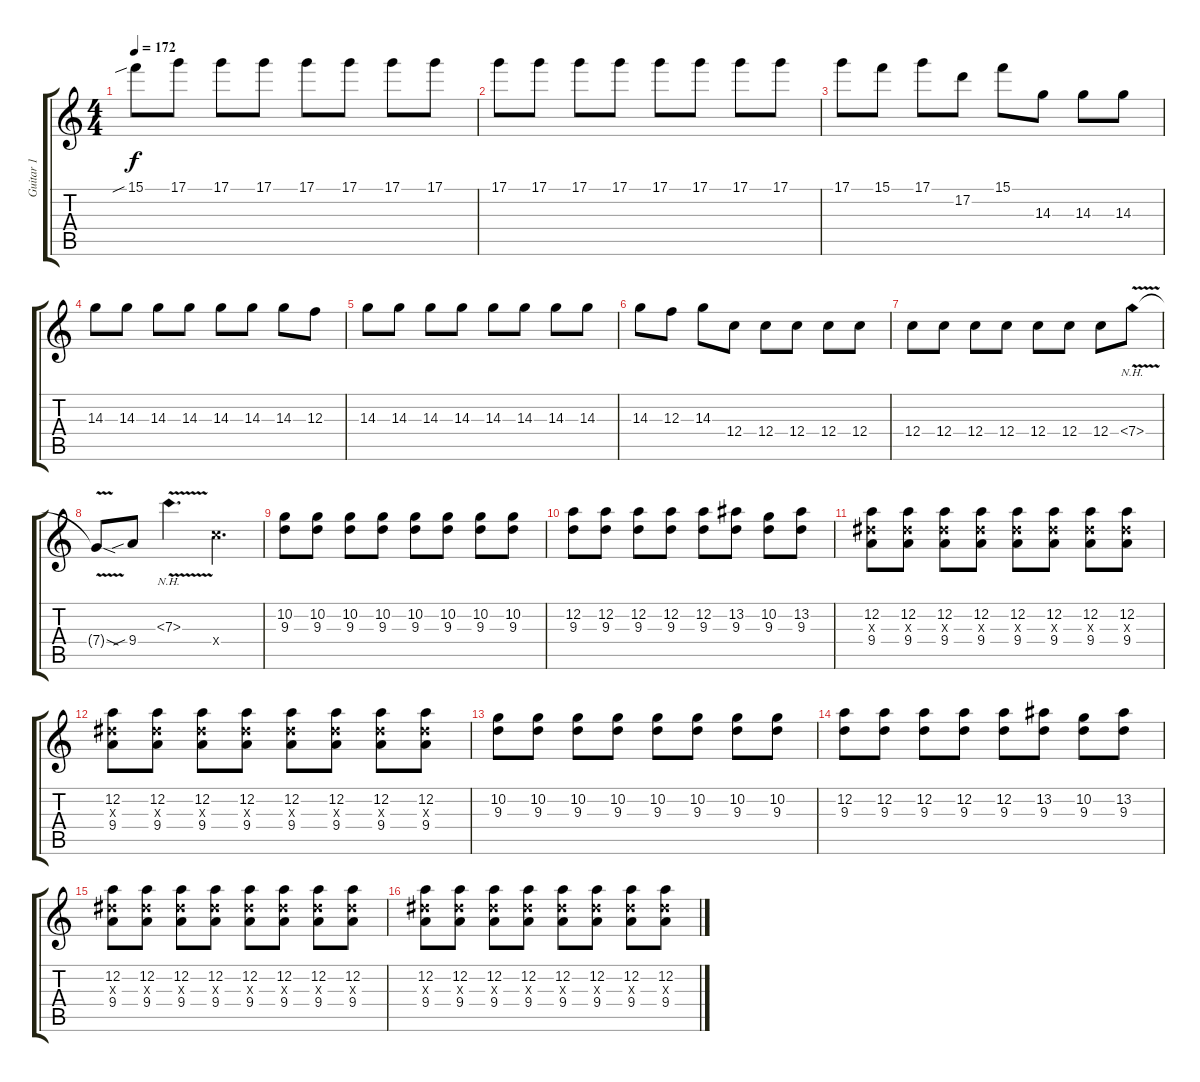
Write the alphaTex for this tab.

\track ("Guitar 1" "Guitar 1") {instrument overdrivenguitar}
\staff {score tabs}
\tuning (D4 A3 F3 C3 G2 D2) {hide}
\ts (4 4)
\tempo 172
\clef g2
\ks c
15.1{sib}.8{dy f} 17.1.8 17.1.8 17.1.8 17.1.8 17.1.8 17.1.8 17.1.8 |
17.1.8 17.1.8 17.1.8 17.1.8 17.1.8 17.1.8 17.1.8 17.1.8 |
17.1.8 15.1.8 17.1.8 17.2.8 15.1.8 14.3.8 14.3.8 14.3.8 |
14.3.8 14.3.8 14.3.8 14.3.8 14.3.8 14.3.8 14.3.8 12.3.8 |
14.3.8 14.3.8 14.3.8 14.3.8 14.3.8 14.3.8 14.3.8 14.3.8 |
14.3.8 12.3.8 14.3.8 12.4.8 12.4.8 12.4.8 12.4.8 12.4.8 |
12.4.8 12.4.8 12.4.8 12.4.8 12.4.8 12.4.8 12.4.8 7.4{nh v}.8 |
7.4{sod t}.8 9.4{sib}.8 7.3{nh v}.4{d} 12.4{x}.4{d} |
(10.2 9.3).8 (10.2 9.3).8 (10.2 9.3).8 (10.2 9.3).8 (10.2 9.3).8 (10.2 9.3).8 (10.2 9.3).8 (10.2 9.3).8 |
(12.2 9.3).8 (12.2 9.3).8 (12.2 9.3).8 (12.2 9.3).8 (12.2 9.3).8 (13.2 9.3).8 (10.2 9.3).8 (13.2 9.3).8 |
(12.2 10.3{x} 9.4).8 (12.2 10.3{x} 9.4).8 (12.2 10.3{x} 9.4).8 (12.2 10.3{x} 9.4).8 (12.2 10.3{x} 9.4).8 (12.2 10.3{x} 9.4).8 (12.2 10.3{x} 9.4).8 (12.2 10.3{x} 9.4).8 |
(12.2 10.3{x} 9.4).8 (12.2 10.3{x} 9.4).8 (12.2 10.3{x} 9.4).8 (12.2 10.3{x} 9.4).8 (12.2 10.3{x} 9.4).8 (12.2 10.3{x} 9.4).8 (12.2 10.3{x} 9.4).8 (12.2 10.3{x} 9.4).8 |
(10.2 9.3).8 (10.2 9.3).8 (10.2 9.3).8 (10.2 9.3).8 (10.2 9.3).8 (10.2 9.3).8 (10.2 9.3).8 (10.2 9.3).8 |
(12.2 9.3).8 (12.2 9.3).8 (12.2 9.3).8 (12.2 9.3).8 (12.2 9.3).8 (13.2 9.3).8 (10.2 9.3).8 (13.2 9.3).8 |
(12.2 10.3{x} 9.4).8 (12.2 10.3{x} 9.4).8 (12.2 10.3{x} 9.4).8 (12.2 10.3{x} 9.4).8 (12.2 10.3{x} 9.4).8 (12.2 10.3{x} 9.4).8 (12.2 10.3{x} 9.4).8 (12.2 10.3{x} 9.4).8 |
(12.2 10.3{x} 9.4).8 (12.2 10.3{x} 9.4).8 (12.2 10.3{x} 9.4).8 (12.2 10.3{x} 9.4).8 (12.2 10.3{x} 9.4).8 (12.2 10.3{x} 9.4).8 (12.2 10.3{x} 9.4).8 (12.2 10.3{x} 9.4).8
